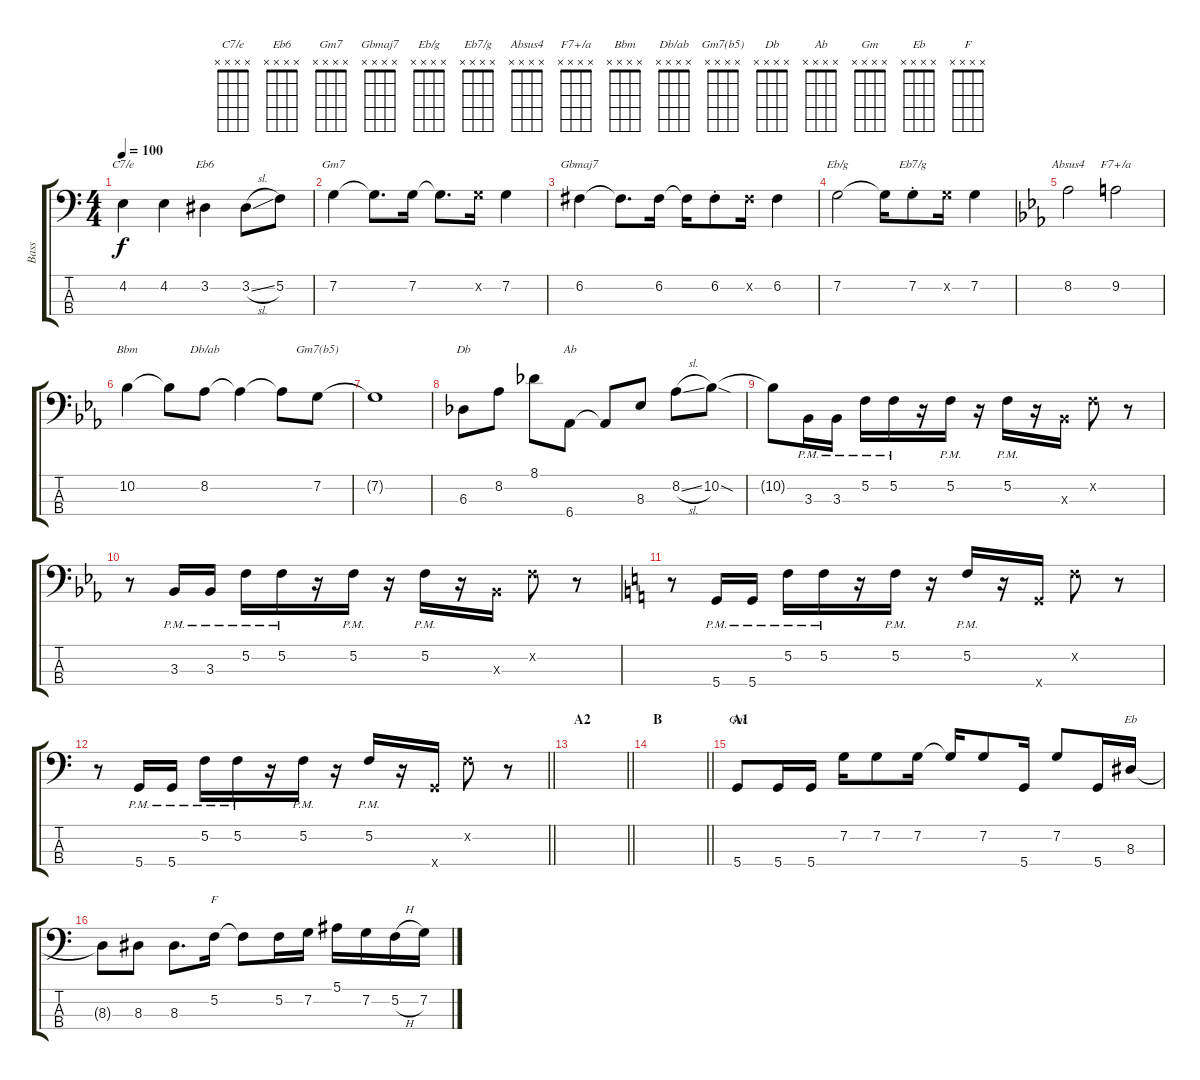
\track ("Bass" "Bass") {instrument electricbasspick}
\staff {score tabs}
\tuning (F2 C2 G1 D1) {hide}
\chord ("C7/e" x x x x)
\chord ("Eb6" x x x x)
\chord ("Gm7" x x x x)
\chord ("Gbmaj7" x x x x)
\chord ("Eb/g" x x x x)
\chord ("Eb7/g" x x x x)
\chord ("Absus4" x x x x)
\chord ("F7+/a" x x x x)
\chord ("Bbm" x x x x)
\chord ("Db/ab" x x x x)
\chord ("Gm7(b5)" x x x x)
\chord ("Db" x x x x)
\chord ("Ab" x x x x)
\chord ("Gm" x x x x)
\chord ("Eb" x x x x)
\chord ("F" x x x x)
\ts (4 4)
\tempo 100
\clef f4
\ks c
4.2.4{ch "C7/e" dy f} 4.2.4 3.2.4{ch "Eb6"} 3.2{sl}.8 5.2.8 |
7.2.4{ch "Gm7"} 7.2{t}.8{d} 7.2.16 7.2{t}.8{d} 7.2{x}.16 7.2.4 |
6.2.4{ch "Gbmaj7"} 6.2{t}.8{d} 6.2.16 6.2{t}.16 6.2{st}.8 6.2{x}.16 6.2.4 |
7.2.2{ch "Eb/g"} 7.2{t}.16 7.2{st}.8{ch "Eb7/g"} 7.2{x}.16 7.2.4 |
\ks cminor
8.2.2{ch "Absus4"} 9.2.2{ch "F7+/a"} |
10.2.4{ch "Bbm"} 10.2{t}.8 8.2.8{ch "Db/ab"} 8.2{t}.4 8.2{t}.8 7.2.8{ch "Gm7(b5)"} |
7.2{t}.1 |
6.3.8{ch "Db"} 8.2.8 8.1.8 6.4.8{ch "Ab"} 6.4{t}.8 8.3.8 8.2{sl}.8 10.2{sod}.8 |
10.2{t}.8 3.3{pm}.16 3.3{pm}.16 5.2{pm}.16 5.2{pm}.16 r.16 5.2{pm}.16 r.16 5.2{pm}.16 r.16 3.3{x}.16 5.2{x}.8 r.8 |
r.8 3.3{pm}.16 3.3{pm}.16 5.2{pm}.16 5.2{pm}.16 r.16 5.2{pm}.16 r.16 5.2{pm}.16 r.16 3.3{x}.16 5.2{x}.8 r.8 |
\ks aminor
r.8 5.4{pm}.16 5.4{pm}.16 5.2{pm}.16 5.2{pm}.16 r.16 5.2{pm}.16 r.16 5.2{pm}.16 r.16 5.4{x}.16 5.2{x}.8 r.8 |
\barLineRight lightlight
r.8 5.4{pm}.16 5.4{pm}.16 5.2{pm}.16 5.2{pm}.16 r.16 5.2{pm}.16 r.16 5.2{pm}.16 r.16 5.4{x}.16 5.2{x}.8 r.8 |
\section ("" "A2")
\barLineRight lightlight
|
\section ("" "B")
\barLineRight lightlight
|
\section ("" "A1")
\ks c
5.4.8{ch "Gm"} 5.4.16 5.4.16 7.2.16 7.2.8 7.2.16 7.2{t}.16 7.2.8 5.4.16 7.2.8 5.4.16 8.3.16{ch "Eb"} |
8.3{t}.8 8.3.8 8.3.8{d} 5.2.16{ch "F"} 5.2{t}.8 5.2.16 7.2.16 5.1.16 7.2.16 5.2{h}.16 7.2.16
